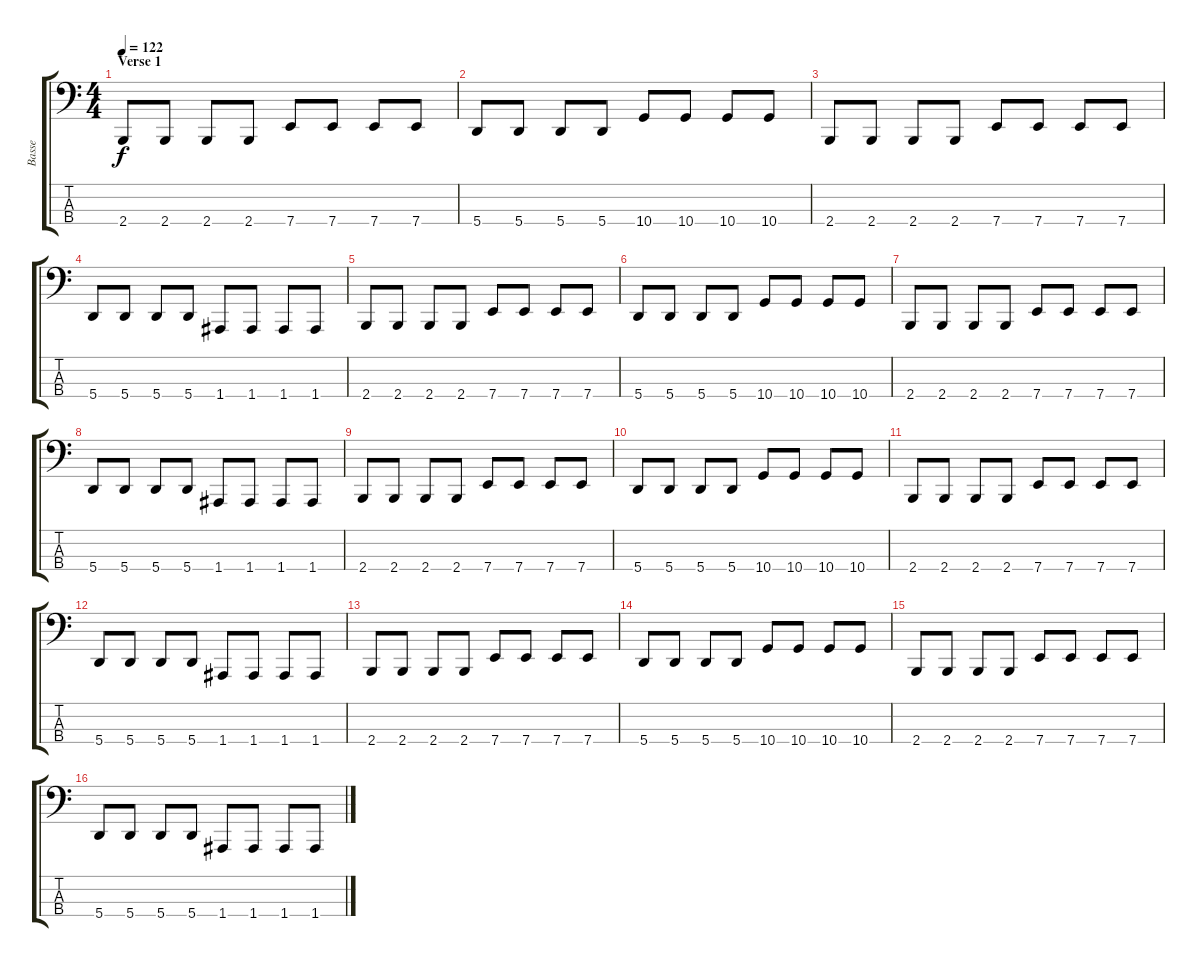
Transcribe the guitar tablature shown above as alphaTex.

\track ("Basse" "Basse") {instrument electricbassfinger}
\staff {score tabs}
\tuning (D2 A1 E1 A0) {hide}
\ts (4 4)
\section ("" "Verse 1")
\tempo 122
\clef f4
\ks c
2.4.8{dy f} 2.4.8 2.4.8 2.4.8 7.4.8 7.4.8 7.4.8 7.4.8 |
5.4.8 5.4.8 5.4.8 5.4.8 10.4.8 10.4.8 10.4.8 10.4.8 |
2.4.8 2.4.8 2.4.8 2.4.8 7.4.8 7.4.8 7.4.8 7.4.8 |
5.4.8 5.4.8 5.4.8 5.4.8 1.4.8 1.4.8 1.4.8 1.4.8 |
2.4.8 2.4.8 2.4.8 2.4.8 7.4.8 7.4.8 7.4.8 7.4.8 |
5.4.8 5.4.8 5.4.8 5.4.8 10.4.8 10.4.8 10.4.8 10.4.8 |
2.4.8 2.4.8 2.4.8 2.4.8 7.4.8 7.4.8 7.4.8 7.4.8 |
5.4.8 5.4.8 5.4.8 5.4.8 1.4.8 1.4.8 1.4.8 1.4.8 |
2.4.8 2.4.8 2.4.8 2.4.8 7.4.8 7.4.8 7.4.8 7.4.8 |
5.4.8 5.4.8 5.4.8 5.4.8 10.4.8 10.4.8 10.4.8 10.4.8 |
2.4.8 2.4.8 2.4.8 2.4.8 7.4.8 7.4.8 7.4.8 7.4.8 |
5.4.8 5.4.8 5.4.8 5.4.8 1.4.8 1.4.8 1.4.8 1.4.8 |
2.4.8 2.4.8 2.4.8 2.4.8 7.4.8 7.4.8 7.4.8 7.4.8 |
5.4.8 5.4.8 5.4.8 5.4.8 10.4.8 10.4.8 10.4.8 10.4.8 |
2.4.8 2.4.8 2.4.8 2.4.8 7.4.8 7.4.8 7.4.8 7.4.8 |
5.4.8 5.4.8 5.4.8 5.4.8 1.4.8 1.4.8 1.4.8 1.4.8
